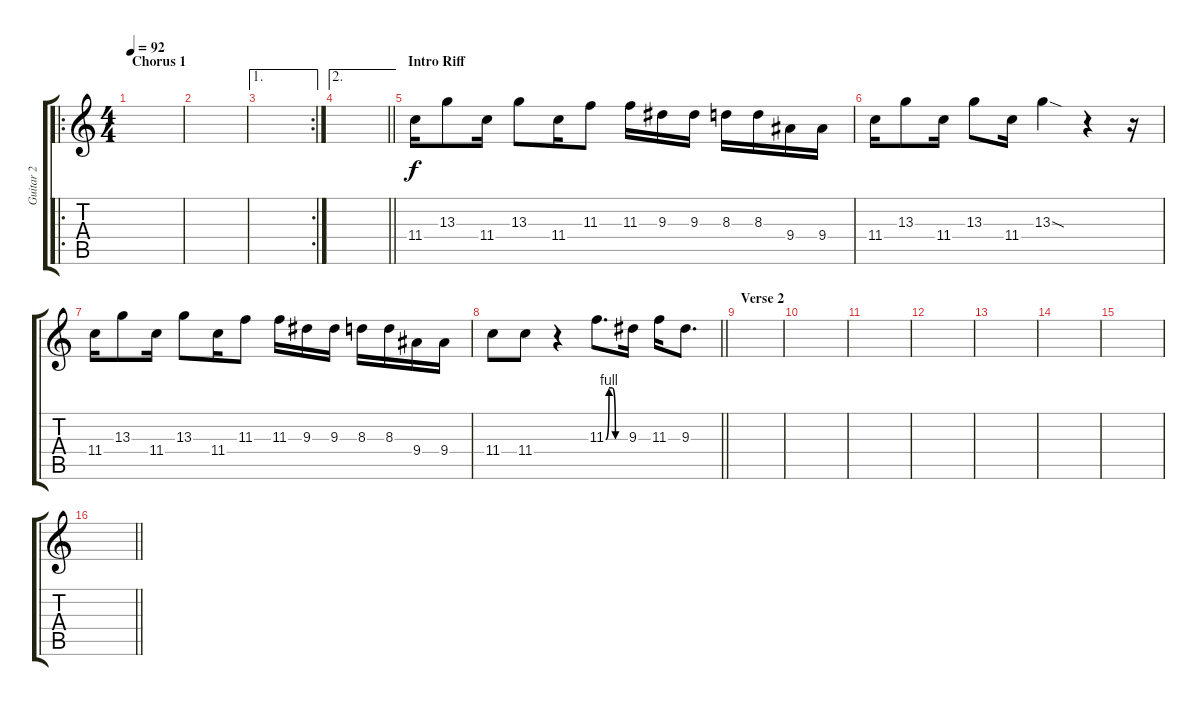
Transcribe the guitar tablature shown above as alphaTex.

\track ("Guitar 2" "Guitar 2") {instrument distortionguitar}
\staff {score tabs}
\tuning (Eb4 Bb3 Gb3 Db3 Ab2 Eb2) {hide}
\ro
\ts (4 4)
\section ("" "Chorus 1")
\tempo 92
\clef g2
\ks c
|
|
\ae 1
\rc 2
|
\ae 2
\barLineRight lightlight
|
\section ("" "Intro Riff")
11.4.16 13.3.8 11.4.16 13.3.8 11.4.16 11.3.8 11.3.16 9.3.16 9.3.16 8.3.16 8.3.16 9.4.16 9.4.16 |
11.4.16 13.3.8 11.4.16 13.3.8 11.4.16 13.3{sod}.4 r.4 r.16 |
11.4.16 13.3.8 11.4.16 13.3.8 11.4.16 11.3.8 11.3.16 9.3.16 9.3.16 8.3.16 8.3.16 9.4.16 9.4.16 |
\barLineRight lightlight
11.4.8 11.4.8 r.4 11.3{be (custom 0 0 10 4 20 4 30 0 60 0)}.8{d} 9.3.16 11.3.16 9.3.8{d} |
\section ("" "Verse 2")
|
|
|
|
|
|
|
\barLineRight lightlight
